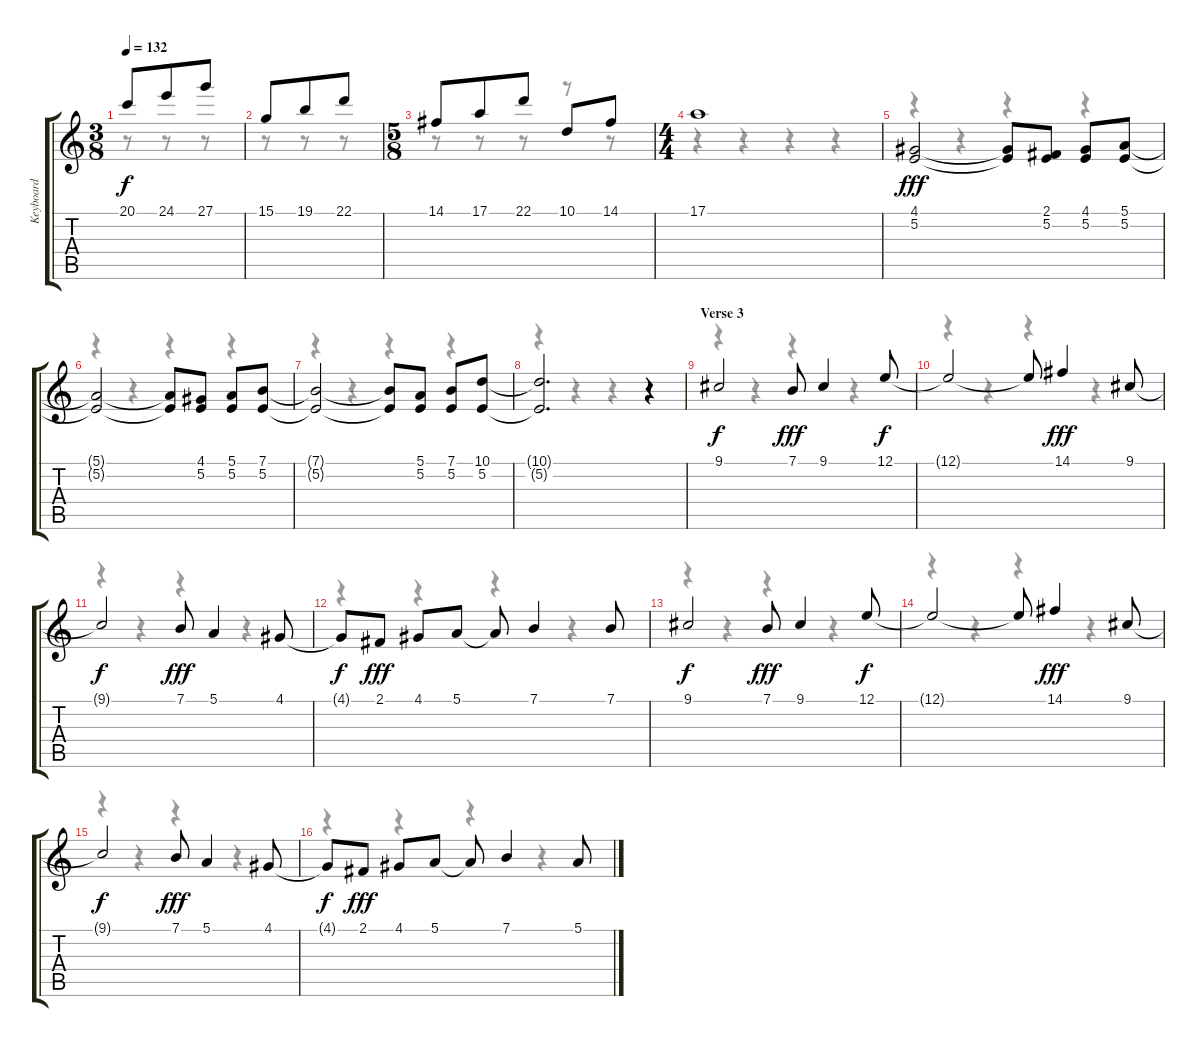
\track ("Keyboard" "Keyboard") {instrument stringensemble1}
\staff {score tabs}
\tuning (E4 B3 G3 D3 A2 E2) {hide}
\voice
\ts (3 8)
\tempo 132
\clef g2
\ks c
20.1.8{dy f} 24.1.8 27.1.8 |
15.1.8 19.1.8 22.1.8 |
\ts (5 8)
14.1.8 17.1.8 22.1.8 10.1.8 14.1.8 |
\ts (4 4)
17.1.1 |
(4.1 5.2).2{dy fff} (4.1{t} 5.2{t}).8 (2.1 5.2).8 (4.1 5.2).8 (5.1 5.2).8 |
(5.1{t} 5.2{t}).2 (5.1{t} 5.2{t}).8 (4.1 5.2).8 (5.1 5.2).8 (7.1 5.2).8 |
(7.1{t} 5.2{t}).2 (7.1{t} 5.2{t}).8 (5.1 5.2).8 (7.1 5.2).8 (10.1 5.2).8 |
(10.1{t} 5.2{t}).2{d} r.4 |
\section ("" "Verse 3")
9.1.2{dy f} 7.1.8{dy fff} 9.1.4 12.1.8{dy f} |
12.1{t}.2 12.1{t}.8 14.1.4{dy fff} 9.1.8 |
9.1{t}.2{dy f} 7.1.8{dy fff} 5.1.4 4.1.8 |
4.1{t}.8{dy f} 2.1.8{dy fff} 4.1.8 5.1.8 5.1{t}.8 7.1.4 7.1.8 |
9.1.2{dy f} 7.1.8{dy fff} 9.1.4 12.1.8{dy f} |
12.1{t}.2 12.1{t}.8 14.1.4{dy fff} 9.1.8 |
9.1{t}.2{dy f} 7.1.8{dy fff} 5.1.4 4.1.8 |
4.1{t}.8{dy f} 2.1.8{dy fff} 4.1.8 5.1.8 5.1{t}.8 7.1.4 5.1.8
\voice
\clef g2
\ottava regular
\simile none
\ks c
r.8{dy f} r.8 r.8 |
r.8 r.8 r.8 |
r.8 r.8 r.8 r.8 r.8 |
r.4 r.4 r.4 r.4 |
r.4 r.4 r.4 r.4 |
r.4 r.4 r.4 r.4 |
r.4 r.4 r.4 r.4 |
r.4 r.4 r.4 r.4 |
r.4 r.4 r.4 r.4 |
r.4 r.4 r.4 r.4 |
r.4 r.4 r.4 r.4 |
r.4 r.4 r.4 r.4 |
r.4 r.4 r.4 r.4 |
r.4 r.4 r.4 r.4 |
r.4 r.4 r.4 r.4 |
r.4 r.4 r.4 r.4
